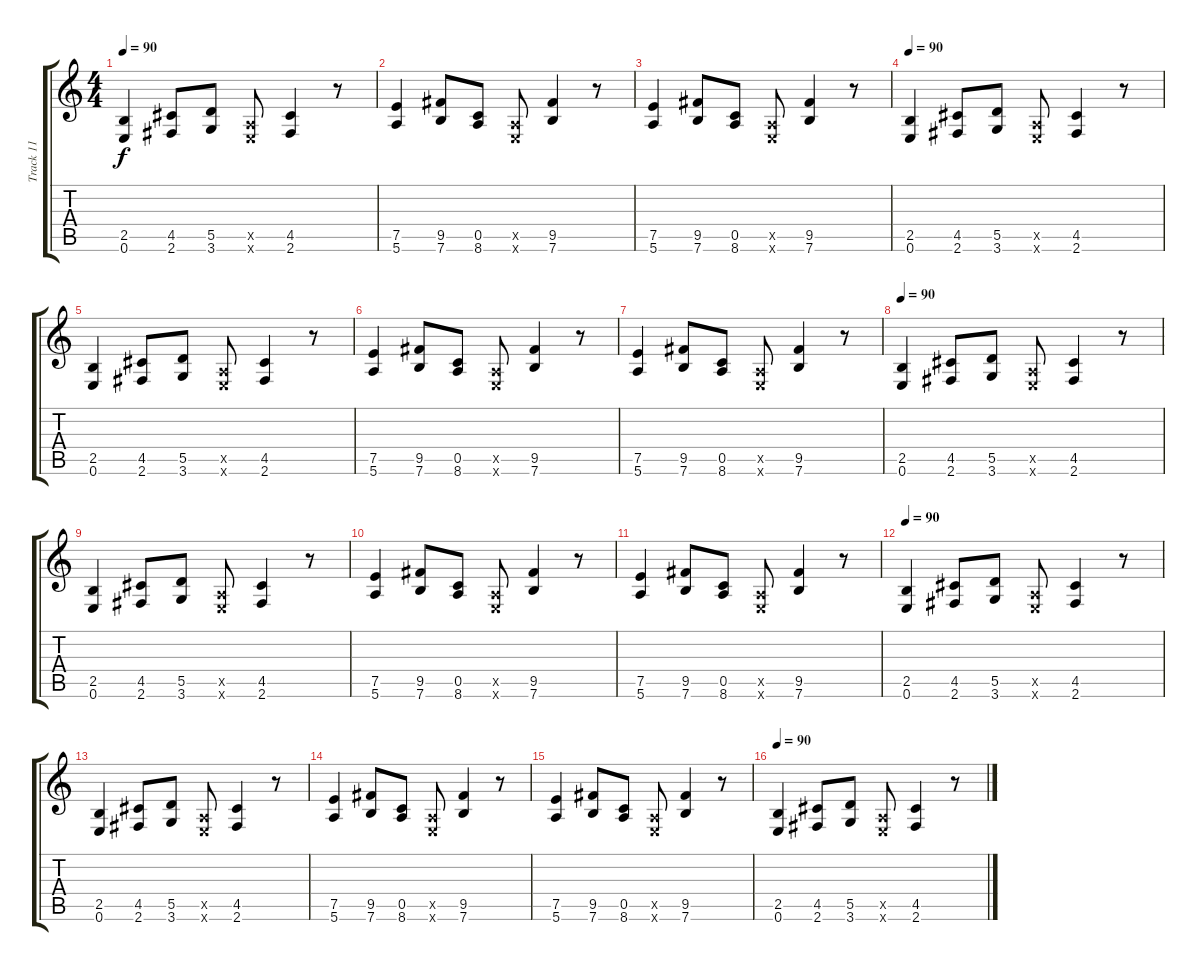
\track ("Track 11" "Track 11") {instrument distortionguitar}
\staff {score tabs}
\tuning (E4 B3 G3 D3 A2 E2) {hide}
\ts (4 4)
\tempo 90
\clef g2
\ks c
(2.5 0.6).4{dy f} (4.5 2.6).8 (5.5 3.6).8 (0.5{x} 0.6{x}).8 (4.5 2.6).4 r.8 |
(7.5 5.6).4 (9.5 7.6).8 (0.5 8.6).8 (0.5{x} 0.6{x}).8 (9.5 7.6).4 r.8 |
(7.5 5.6).4 (9.5 7.6).8 (0.5 8.6).8 (0.5{x} 0.6{x}).8 (9.5 7.6).4 r.8 |
\tempo 90
(2.5 0.6).4 (4.5 2.6).8 (5.5 3.6).8 (0.5{x} 0.6{x}).8 (4.5 2.6).4 r.8 |
(2.5 0.6).4 (4.5 2.6).8 (5.5 3.6).8 (0.5{x} 0.6{x}).8 (4.5 2.6).4 r.8 |
(7.5 5.6).4 (9.5 7.6).8 (0.5 8.6).8 (0.5{x} 0.6{x}).8 (9.5 7.6).4 r.8 |
(7.5 5.6).4 (9.5 7.6).8 (0.5 8.6).8 (0.5{x} 0.6{x}).8 (9.5 7.6).4 r.8 |
\tempo 90
(2.5 0.6).4{volume 7} (4.5 2.6).8 (5.5 3.6).8 (0.5{x} 0.6{x}).8 (4.5 2.6).4 r.8 |
(2.5 0.6).4 (4.5 2.6).8 (5.5 3.6).8 (0.5{x} 0.6{x}).8 (4.5 2.6).4 r.8 |
(7.5 5.6).4 (9.5 7.6).8 (0.5 8.6).8 (0.5{x} 0.6{x}).8 (9.5 7.6).4 r.8 |
(7.5 5.6).4 (9.5 7.6).8 (0.5 8.6).8 (0.5{x} 0.6{x}).8 (9.5 7.6).4 r.8 |
\tempo 90
(2.5 0.6).4 (4.5 2.6).8 (5.5 3.6).8 (0.5{x} 0.6{x}).8 (4.5 2.6).4 r.8 |
(2.5 0.6).4 (4.5 2.6).8 (5.5 3.6).8 (0.5{x} 0.6{x}).8 (4.5 2.6).4 r.8 |
(7.5 5.6).4 (9.5 7.6).8 (0.5 8.6).8 (0.5{x} 0.6{x}).8 (9.5 7.6).4 r.8 |
(7.5 5.6).4 (9.5 7.6).8 (0.5 8.6).8 (0.5{x} 0.6{x}).8 (9.5 7.6).4 r.8 |
\tempo 90
(2.5 0.6).4 (4.5 2.6).8 (5.5 3.6).8 (0.5{x} 0.6{x}).8 (4.5 2.6).4 r.8
